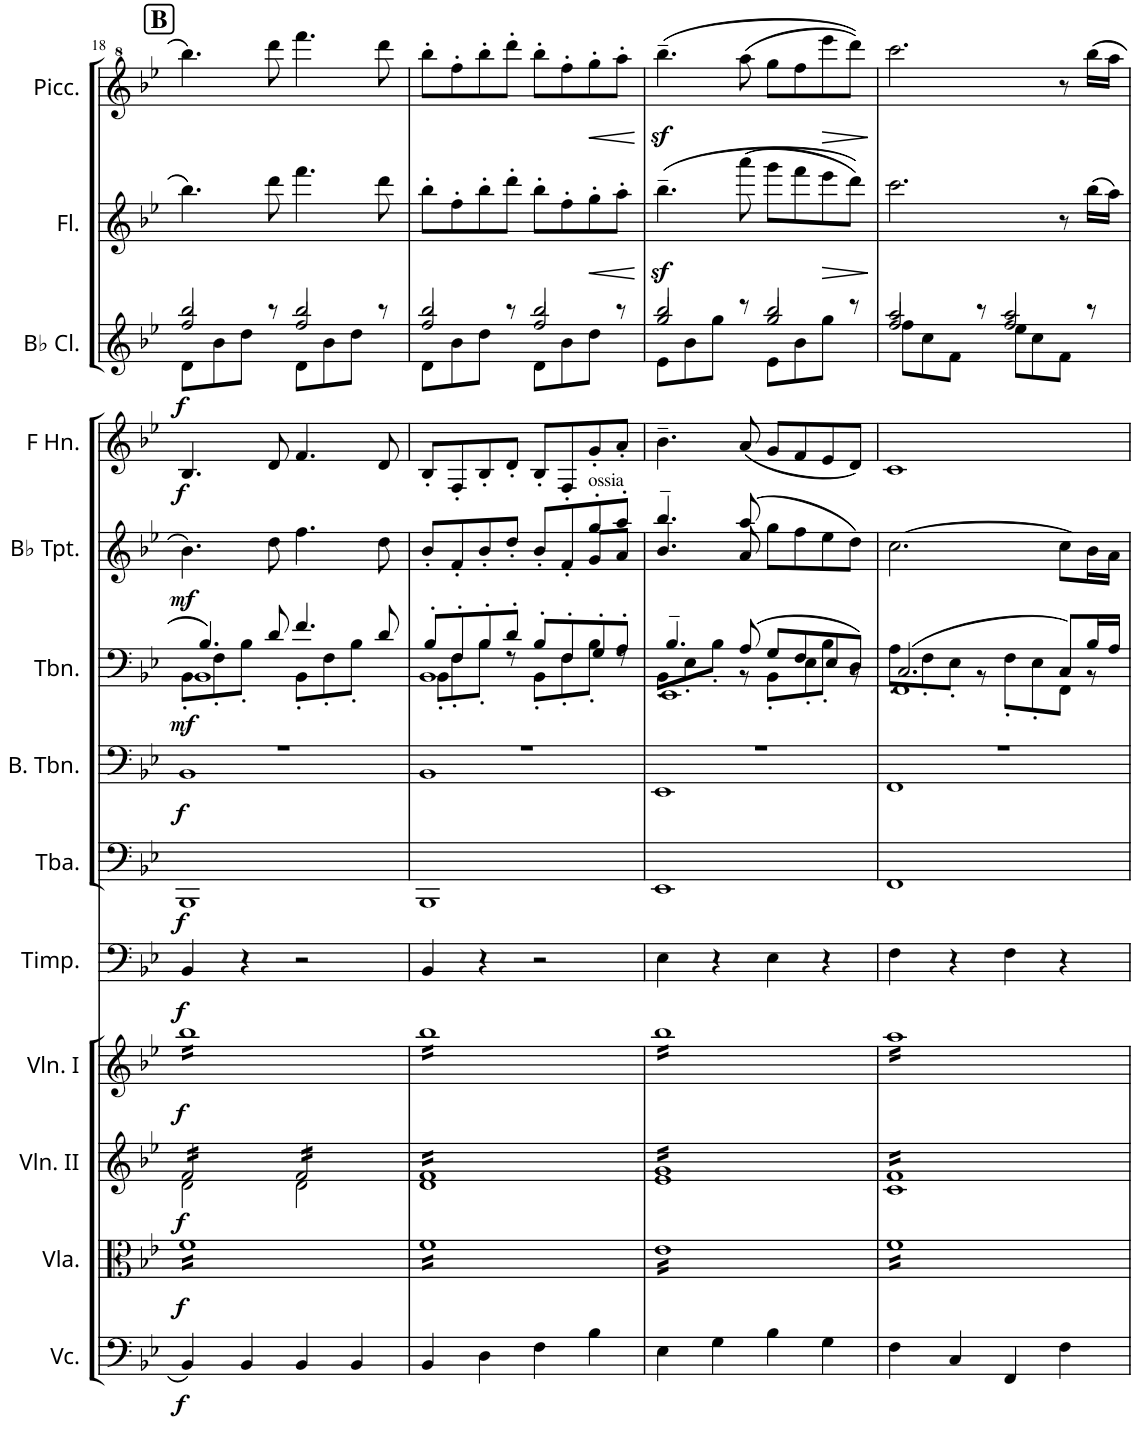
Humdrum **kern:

**kern	**dynam	**kern	**dynam	**kern	**dynam	**kern	**dynam	**kern	**dynam	**kern	**dynam	**kern	**dynam	**kern	**dynam	**kern	**dynam	**kern	**dynam	**kern	**dynam	**kern	**dynam	**kern	**dynam	**kern	**dynam
*part14	*part14	*part13	*part13	*part12	*part12	*part11	*part11	*part10	*part10	*part9	*part9	*part8	*part8	*part7	*part7	*part6	*part6	*part5	*part5	*part4	*part4	*part3	*part3	*part2	*part2	*part1	*part1
*staff14	*staff14	*staff13	*staff13	*staff12	*staff12	*staff11	*staff11	*staff10	*staff10	*staff9	*staff9	*staff8	*staff8	*staff7	*staff7	*staff6	*staff6	*staff5	*staff5	*staff4	*staff4	*staff3	*staff3	*staff2	*staff2	*staff1	*staff1
*I"Violoncello	*	*I"Viola	*	*I"Violin II	*	*I"Violin I	*	*I"Timpani	*	*I"Tuba	*	*I"Bass Trombone	*	*I"Trombone	*	*I"Bb Trumpet	*	*I"Horn in F	*	*I"Bassoon	*	*I"Bb Clarinet	*	*I"Flute	*	*I"Piccolo	*
*I'Vc.	*	*I'Vla.	*	*I'Vln. II	*	*I'Vln. I	*	*I'Timp.	*	*I'Tba.	*	*I'B. Tbn.	*	*I'Tbn.	*	*I'Bb Tpt.	*	*	*	*I'Bsn.	*	*I'Bb Cl.	*	*I'Fl.	*	*I'Picc.	*
!!LO:PB:g=z
*clefF4	*	*clefC3	*	*clefG2	*	*clefG2	*	*clefF4	*	*clefF4	*	*clefF4	*	*clefF4	*	*clefG2	*	*clefG2	*	*clefF4	*	*clefG2	*	*clefG2	*	*clefG^2	*
*	*	*	*	*	*	*	*	*	*	*	*	*	*	*	*	*ITrd1c2	*	*ITrd4c7	*	*	*	*ITrd1c2	*	*	*	*ITrd-7c-12	*
*k[b-e-]	*	*k[b-e-]	*	*k[b-e-]	*	*k[b-e-]	*	*k[b-e-]	*	*k[b-e-]	*	*k[b-e-]	*	*k[b-e-]	*	*k[b-e-]	*	*k[b-e-]	*	*k[b-e-]	*	*k[b-e-]	*	*k[b-e-]	*	*k[b-e-]	*
*M4/4	*	*M4/4	*	*M4/4	*	*M4/4	*	*M4/4	*	*M4/4	*	*M4/4	*	*M4/4	*	*M4/4	*	*M4/4	*	*M4/4	*	*M4/4	*	*M4/4	*	*M4/4	*
!!LO:REH:place=s1:a:B:cj:fs=14:t=B
=18	=18	=18	=18	=18	=18	=18	=18	=18	=18	=18	=18	=18	=18	=18	=18	=18	=18	=18	=18	=18	=18	=18	=18	=18	=18	=18	=18
*	*	*	*	*^	*	*	*	*	*	*	*	*^	*	*^	*	*	*	*	*	*	*	*^	*	*	*	*	*
*	*	*	*	*	*	*	*	*	*	*	*	*	*	*	*	*	*^	*	*	*	*	*	*	*	*	*^	*	*	*	*	*
!	!LO:DY:b	!	!LO:DY:b	!	!	!LO:DY:b	!	!LO:DY:b	!	!LO:DY:b	!	!LO:DY:b	!	!	!LO:DY:b	!	!	!	!LO:DY:b	!	!LO:DY:b	!	!LO:DY:b	!	!LO:DY:b	!	!	!	!LO:DY:b	!	!	!	!
*	*	*tremolo	*	*	*	*	*	*	*	*	*	*	*	*	*	*	*	*	*	*	*	*	*	*	*	*	*	*	*	*	*	*	*
*	*	*	*	*tremolo	*	*	*	*	*	*	*	*	*	*	*	*	*	*	*	*	*	*	*	*	*	*	*	*	*	*	*	*	*
*	*	*	*	*	*	*	*tremolo	*	*	*	*	*	*	*	*	*	*	*	*	*	*	*	*	*	*	*	*	*	*	*	*	*	*
4BB-/	f	16fLL	f	16f/LL	2d\	f	16bb-LL	f	4BB-/	f	1BBB-	f	1r	1BB-	f	4.B-/	8BB-'\L	1BB-	mf	4.b-\	mf	4.B-/	f	4BB-	f	2bb-/	8d\L	2ff/	f	4.bb-\	.	4.bbb-\	.
.	.	16f	.	16f/	.	.	16bb-	.	.	.	.	.	.	.	.	.	.	.	.	.	.	.	.	.	.	.	.	.	.	.	.	.	.
.	.	16f	.	16f/	.	.	16bb-	.	.	.	.	.	.	.	.	.	8F'\	.	.	.	.	.	.	.	.	.	8b-\	.	.	.	.	.	.
.	.	16f	.	16f/	.	.	16bb-	.	.	.	.	.	.	.	.	.	.	.	.	.	.	.	.	.	.	.	.	.	.	.	.	.	.
4BB-/	.	16f	.	16f/	.	.	16bb-	.	4r	.	.	.	.	.	.	.	8B-'\J	.	.	.	.	.	.	4BB-	.	.	8dd\J	.	.	.	.	.	.
.	.	16f	.	16f/	.	.	16bb-	.	.	.	.	.	.	.	.	.	.	.	.	.	.	.	.	.	.	.	.	.	.	.	.	.	.
.	.	16f	.	16f/	.	.	16bb-	.	.	.	.	.	.	.	.	8d/	8ryy	.	.	8dd\	.	8d/	.	.	.	.	8r	.	.	8ddd\	.	8dddd\	.
.	.	16f	.	16f/JJ	.	.	16bb-	.	.	.	.	.	.	.	.	.	.	.	.	.	.	.	.	.	.	.	.	.	.	.	.	.	.
4BB-/	.	16f	.	16f/LL	2d\	.	16bb-	.	2r	.	.	.	.	.	.	4.f/	8BB-'\L	.	.	4.ff\	.	4.f/	.	4BB-	.	2bb-/	8d\L	2ff/	.	4.fff\	.	4.ffff\	.
.	.	16f	.	16f/	.	.	16bb-	.	.	.	.	.	.	.	.	.	.	.	.	.	.	.	.	.	.	.	.	.	.	.	.	.	.
.	.	16f	.	16f/	.	.	16bb-	.	.	.	.	.	.	.	.	.	8F'\	.	.	.	.	.	.	.	.	.	8b-\	.	.	.	.	.	.
.	.	16f	.	16f/	.	.	16bb-	.	.	.	.	.	.	.	.	.	.	.	.	.	.	.	.	.	.	.	.	.	.	.	.	.	.
4BB-/	.	16f	.	16f/	.	.	16bb-	.	.	.	.	.	.	.	.	.	8B-'\J	.	.	.	.	.	.	4BB-	.	.	8dd\J	.	.	.	.	.	.
.	.	16f	.	16f/	.	.	16bb-	.	.	.	.	.	.	.	.	.	.	.	.	.	.	.	.	.	.	.	.	.	.	.	.	.	.
.	.	16f	.	16f/	.	.	16bb-	.	.	.	.	.	.	.	.	8d/	8ryy	.	.	8dd\	.	8d/	.	.	.	.	8r	.	.	8ddd\	.	8dddd\	.
.	.	16fJJ	.	16f/JJ	.	.	16bb-JJ	.	.	.	.	.	.	.	.	.	.	.	.	.	.	.	.	.	.	.	.	.	.	.	.	.	.
=19	=19	=19	=19	=19	=19	=19	=19	=19	=19	=19	=19	=19	=19	=19	=19	=19	=19	=19	=19	=19	=19	=19	=19	=19	=19	=19	=19	=19	=19	=19	=19	=19	=19
*	*	*	*	*	*	*	*	*	*	*	*	*	*	*	*	*	*	*	*	*^	*	*	*	*	*	*	*	*	*	*	*	*	*
4BB-/	.	16fLL	.	16fLL	1d	.	16bb-LL	.	4BB-/	.	1BBB-	.	1r	1BB-	.	8B-'/L	8BB-'\L	1BB-	.	8b-'/L	2.ryy	.	8B-'/L	.	4BB-	.	2bb-/	8d\L	2ff/	.	8bb-'\L	.	8bbb-'\L	.
.	.	16f	.	16f	.	.	16bb-	.	.	.	.	.	.	.	.	.	.	.	.	.	.	.	.	.	.	.	.	.	.	.	.	.	.	.
.	.	16f	.	16f	.	.	16bb-	.	.	.	.	.	.	.	.	8F'/	8F'\	.	.	8f'/	.	.	8F'/	.	.	.	.	8b-\	.	.	8ff'\	.	8fff'\	.
.	.	16f	.	16f	.	.	16bb-	.	.	.	.	.	.	.	.	.	.	.	.	.	.	.	.	.	.	.	.	.	.	.	.	.	.	.
4D\	.	16f	.	16f	.	.	16bb-	.	4r	.	.	.	.	.	.	8B-'/	8B-'\J	.	.	8b-'/	.	.	8B-'/	.	4D	.	.	8dd\J	.	.	8bb-'\	.	8bbb-'\	.
.	.	16f	.	16f	.	.	16bb-	.	.	.	.	.	.	.	.	.	.	.	.	.	.	.	.	.	.	.	.	.	.	.	.	.	.	.
.	.	16f	.	16f	.	.	16bb-	.	.	.	.	.	.	.	.	8d'/J	8r	.	.	8dd'/J	.	.	8d'/J	.	.	.	.	8r	.	.	8ddd'\J	.	8dddd'\J	.
.	.	16f	.	16f	.	.	16bb-	.	.	.	.	.	.	.	.	.	.	.	.	.	.	.	.	.	.	.	.	.	.	.	.	.	.	.
4F\	.	16f	.	16f	.	.	16bb-	.	2r	.	.	.	.	.	.	8B-'/L	8BB-'\L	.	.	8b-'/L	.	.	8B-'/L	.	4F	.	2bb-/	8d\L	2ff/	.	8bb-'\L	.	8bbb-'\L	.
.	.	16f	.	16f	.	.	16bb-	.	.	.	.	.	.	.	.	.	.	.	.	.	.	.	.	.	.	.	.	.	.	.	.	.	.	.
.	.	16f	.	16f	.	.	16bb-	.	.	.	.	.	.	.	.	8F'/	8F'\	.	.	8f'/	.	.	8F'/	.	.	.	.	8b-\	.	.	8ff'\	.	8fff'\	.
.	.	16f	.	16f	.	.	16bb-	.	.	.	.	.	.	.	.	.	.	.	.	.	.	.	.	.	.	.	.	.	.	.	.	.	.	.
!	!	!	!	!	!	!	!	!	!	!	!	!	!	!	!	!	!	!	!	!LO:TX:a:t=ossia	!	!	!	!	!	!	!	!	!	!	!	!	!	!
!	!	!	!	!	!	!	!	!	!	!	!	!	!	!	!	!	!	!	!	!	!	!	!	!	!	!	!	!	!	!	!	!LO:HP:b	!	!LO:HP:b
4B-\	.	16f	.	16f	.	.	16bb-	.	.	.	.	.	.	.	.	8G'/	8B-'\J	.	.	8gg'/	8g/L	.	8g'/	.	4B-	.	.	8dd\J	.	.	8gg'\	<	8ggg'\	<
.	.	16f	.	16f	.	.	16bb-	.	.	.	.	.	.	.	.	.	.	.	.	.	.	.	.	.	.	.	.	.	.	.	.	.	.	.
.	.	16f	.	16f	.	.	16bb-	.	.	.	.	.	.	.	.	8A'/J	8r	.	.	8aa'/J	8a/J	.	8a'/J	.	.	.	.	8r	.	.	8aa'\J	.	8aaa'\J	.
.	.	16fJJ	.	16fJJ	.	.	16bb-JJ	.	.	.	.	.	.	.	.	.	.	.	.	.	.	.	.	.	.	.	.	.	.	.	.	.	.	.
*	*	*	*	*	*	*	*	*	*	*	*	*	*v	*v	*	*	*	*	*	*v	*v	*	*	*	*	*	*v	*v	*v	*	*	*	*	*
*	*	*	*	*v	*v	*	*	*	*	*	*	*	*	*	*v	*v	*v	*	*	*	*	*	*	*	*	*	*	*	*	*
.	.	.	.	.	.	.	.	.	.	.	.	.	.	.	.	.	.	.	.	.	.	.	.	.	[	.	[
=20	=20	=20	=20	=20	=20	=20	=20	=20	=20	=20	=20	=20	=20	=20	=20	=20	=20	=20	=20	=20	=20	=20	=20	=20	=20	=20	=20
*	*	*	*	*^	*	*	*	*	*	*	*	*^	*	*^	*	*^	*	*	*	*	*	*^	*	*	*	*	*
*	*	*	*	*	*	*	*	*	*	*	*	*	*	*	*	*	*^	*	*	*	*	*	*	*	*	*	*^	*	*	*	*	*
4E-\	.	16e-LL	.	16gLL	1e-	.	16bb-LL	.	4E-\	.	1EE-	.	1r	1EE-	.	4.B-~/	8BB-'\L	1EE-	.	4.bb-~/	4.b-/	.	4.b-~\	.	4E-	.	2bb-/	8e-\L	2gg/	.	(4.bb-z<~\	.	(4.bbb-z<~\	.
.	.	16e-	.	16g	.	.	16bb-	.	.	.	.	.	.	.	.	.	.	.	.	.	.	.	.	.	.	.	.	.	.	.	.	.	.	.
.	.	16e-	.	16g	.	.	16bb-	.	.	.	.	.	.	.	.	.	8E-'\	.	.	.	.	.	.	.	.	.	.	8b-\	.	.	.	.	.	.
.	.	16e-	.	16g	.	.	16bb-	.	.	.	.	.	.	.	.	.	.	.	.	.	.	.	.	.	.	.	.	.	.	.	.	.	.	.
4G\	.	16e-	.	16g	.	.	16bb-	.	4r	.	.	.	.	.	.	.	8B-'\J	.	.	.	.	.	.	.	4G	.	.	8gg\J	.	.	.	.	.	.
.	.	16e-	.	16g	.	.	16bb-	.	.	.	.	.	.	.	.	.	.	.	.	.	.	.	.	.	.	.	.	.	.	.	.	.	.	.
.	.	16e-	.	16g	.	.	16bb-	.	.	.	.	.	.	.	.	(8A/	8r	.	.	(8aa/	8a/	.	(8a/	.	.	.	.	8r	.	.	(8aaa\	.	(8aaa\	.
.	.	16e-	.	16g	.	.	16bb-	.	.	.	.	.	.	.	.	.	.	.	.	.	.	.	.	.	.	.	.	.	.	.	.	.	.	.
4B-\	.	16e-	.	16g	.	.	16bb-	.	4E-\	.	.	.	.	.	.	8G/L	8BB-'\L	.	.	8gg\L	2ryy	.	8g/L	.	4B-	.	2bb-/	8e-\L	2gg/	.	8ggg\L	.	8ggg\L	.
.	.	16e-	.	16g	.	.	16bb-	.	.	.	.	.	.	.	.	.	.	.	.	.	.	.	.	.	.	.	.	.	.	.	.	.	.	.
.	.	16e-	.	16g	.	.	16bb-	.	.	.	.	.	.	.	.	8F/	8E-'\	.	.	8ff\	.	.	8f/	.	.	.	.	8b-\	.	.	8fff\	.	8fff\	.
.	.	16e-	.	16g	.	.	16bb-	.	.	.	.	.	.	.	.	.	.	.	.	.	.	.	.	.	.	.	.	.	.	.	.	.	.	.
!	!	!	!	!	!	!	!	!	!	!	!	!	!	!	!	!	!	!	!	!	!	!	!	!	!	!	!	!	!	!	!	!LO:HP:b	!	!LO:HP:b
4G\	.	16e-	.	16g	.	.	16bb-	.	4r	.	.	.	.	.	.	8E-/	8B-'\J	.	.	8ee-\	.	.	8e-/	.	4G	.	.	8gg\J	.	.	8eee-\	>	8eeee-\	>
.	.	16e-	.	16g	.	.	16bb-	.	.	.	.	.	.	.	.	.	.	.	.	.	.	.	.	.	.	.	.	.	.	.	.	.	.	.
.	.	16e-	.	16g	.	.	16bb-	.	.	.	.	.	.	.	.	8D/J)	8r	.	.	8dd\J)	.	.	8d/J)	.	.	.	.	8r	.	.	8ddd\J))	.	8dddd\J))	.
.	.	16e-JJ	.	16gJJ	.	.	16bb-JJ	.	.	.	.	.	.	.	.	.	.	.	.	.	.	.	.	.	.	.	.	.	.	.	.	.	.	.
*	*	*	*	*	*	*	*	*	*	*	*	*	*v	*v	*	*	*	*	*	*v	*v	*	*	*	*	*	*v	*v	*v	*	*	*	*	*
*	*	*	*	*v	*v	*	*	*	*	*	*	*	*	*	*v	*v	*v	*	*	*	*	*	*	*	*	*	*	*	*	*
.	.	.	.	.	.	.	.	.	.	.	.	.	.	.	.	.	.	.	.	.	.	.	.	.	]	.	]
=21	=21	=21	=21	=21	=21	=21	=21	=21	=21	=21	=21	=21	=21	=21	=21	=21	=21	=21	=21	=21	=21	=21	=21	=21	=21	=21	=21
*	*	*	*	*^	*	*	*	*	*	*	*	*^	*	*^	*	*	*	*	*	*	*	*^	*	*	*	*	*
*	*	*	*	*	*	*	*	*	*	*	*	*	*	*	*	*	*^	*	*	*	*	*	*	*	*	*^	*	*	*	*	*
4F\	.	16fLL	.	16fLL	1c	.	16aaLL	.	4F\	.	1FF	.	1r	1FF	.	(2.C/	8A'\L	1FF	.	[2.cc\	.	1c	.	4F	.	2aa/	8ff\L	2ff/	.	2.ccc\	.	2.cccc\	.
.	.	16f	.	16f	.	.	16aa	.	.	.	.	.	.	.	.	.	.	.	.	.	.	.	.	.	.	.	.	.	.	.	.	.	.
.	.	16f	.	16f	.	.	16aa	.	.	.	.	.	.	.	.	.	8F'\	.	.	.	.	.	.	.	.	.	8cc\	.	.	.	.	.	.
.	.	16f	.	16f	.	.	16aa	.	.	.	.	.	.	.	.	.	.	.	.	.	.	.	.	.	.	.	.	.	.	.	.	.	.
4C/	.	16f	.	16f	.	.	16aa	.	4r	.	.	.	.	.	.	.	8E-'\J	.	.	.	.	.	.	4C	.	.	8f\J	.	.	.	.	.	.
.	.	16f	.	16f	.	.	16aa	.	.	.	.	.	.	.	.	.	.	.	.	.	.	.	.	.	.	.	.	.	.	.	.	.	.
.	.	16f	.	16f	.	.	16aa	.	.	.	.	.	.	.	.	.	8r	.	.	.	.	.	.	.	.	.	8r	.	.	.	.	.	.
.	.	16f	.	16f	.	.	16aa	.	.	.	.	.	.	.	.	.	.	.	.	.	.	.	.	.	.	.	.	.	.	.	.	.	.
4FF/	.	16f	.	16f	.	.	16aa	.	4F\	.	.	.	.	.	.	.	8F'\L	.	.	.	.	.	.	4FF	.	2aa/	8ee-\L	2ff/	.	.	.	.	.
.	.	16f	.	16f	.	.	16aa	.	.	.	.	.	.	.	.	.	.	.	.	.	.	.	.	.	.	.	.	.	.	.	.	.	.
.	.	16f	.	16f	.	.	16aa	.	.	.	.	.	.	.	.	.	8E-'\	.	.	.	.	.	.	.	.	.	8cc\	.	.	.	.	.	.
.	.	16f	.	16f	.	.	16aa	.	.	.	.	.	.	.	.	.	.	.	.	.	.	.	.	.	.	.	.	.	.	.	.	.	.
4F\	.	16f	.	16f	.	.	16aa	.	4r	.	.	.	.	.	.	8C/L)	8FF\J	.	.	8cc\L]	.	.	.	4F	.	.	8f\J	.	.	8r	.	8r	.
.	.	16f	.	16f	.	.	16aa	.	.	.	.	.	.	.	.	.	.	.	.	.	.	.	.	.	.	.	.	.	.	.	.	.	.
.	.	16f	.	16f	.	.	16aa	.	.	.	.	.	.	.	.	16B-/L	8r	.	.	16b-\L	.	.	.	.	.	.	8r	.	.	(16bb-\LL	.	16bbb-\LL	.
.	.	16fJJ	.	16fJJ	.	.	16aaJJ	.	.	.	.	.	.	.	.	16A/JJ	.	.	.	16a\JJ	.	.	.	.	.	.	.	.	.	16aa\JJ)	.	16aaa\JJ	.
*	*	*	*	*	*	*	*Xtremolo	*	*	*	*	*	*	*	*	*	*	*	*	*	*	*	*	*	*	*	*	*	*	*	*	*	*
*	*	*	*	*Xtremolo	*	*	*	*	*	*	*	*	*	*	*	*	*	*	*	*	*	*	*	*	*	*	*	*	*	*	*	*	*
*	*	*Xtremolo	*	*	*	*	*	*	*	*	*	*	*	*	*	*	*	*	*	*	*	*	*	*	*	*	*	*	*	*	*	*	*
*	*	*	*	*	*	*	*	*	*	*	*	*	*v	*v	*	*	*	*	*	*	*	*	*	*	*	*v	*v	*v	*	*	*	*	*
*	*	*	*	*v	*v	*	*	*	*	*	*	*	*	*	*v	*v	*v	*	*	*	*	*	*	*	*	*	*	*	*	*
=	=	=	=	=	=	=	=	=	=	=	=	=	=	=	=	=	=	=	=	=	=	=	=	=	=	=	=
*-	*-	*-	*-	*-	*-	*-	*-	*-	*-	*-	*-	*-	*-	*-	*-	*-	*-	*-	*-	*-	*-	*-	*-	*-	*-	*-	*-
